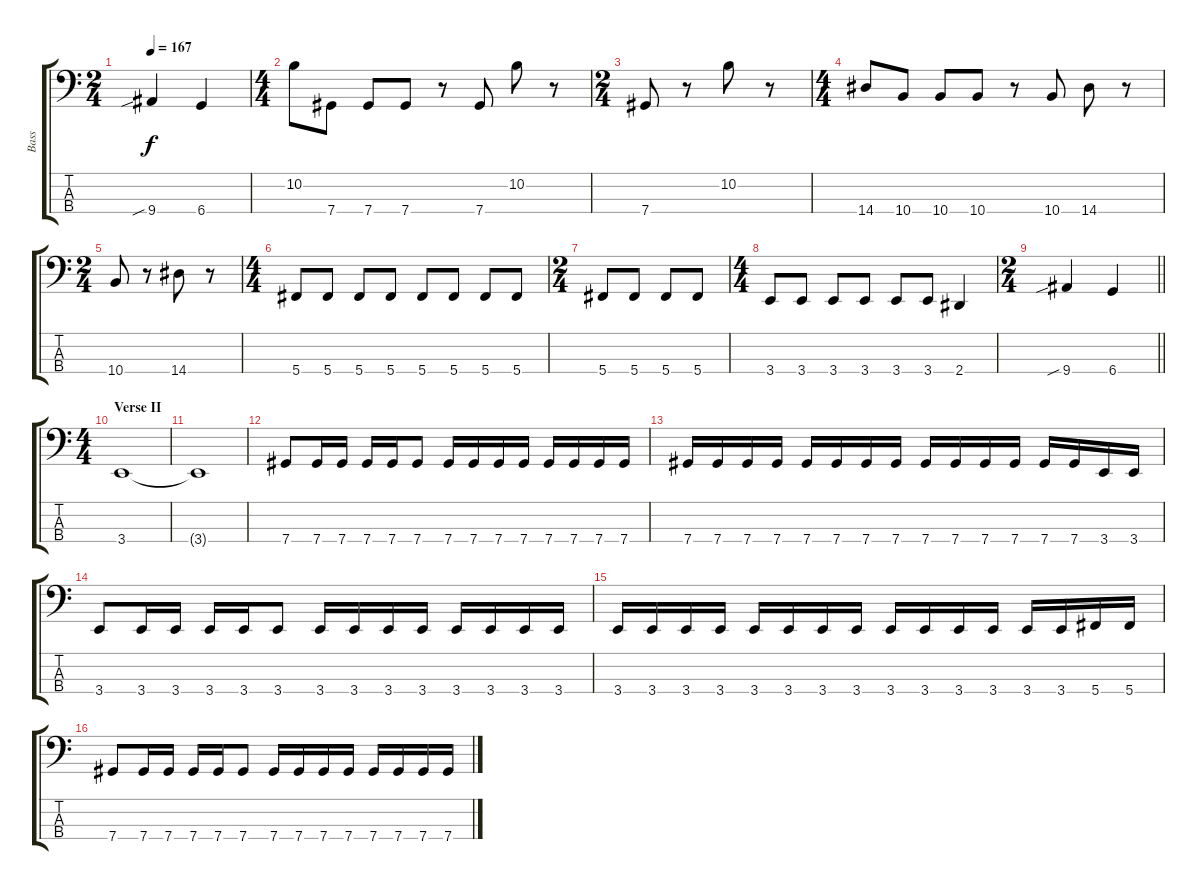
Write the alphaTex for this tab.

\track ("Bass" "Bass") {instrument electricbassfinger}
\staff {score tabs}
\tuning (Gb2 Db2 Ab1 Db1) {hide}
\ts (2 4)
\tempo 167
\clef f4
\ks c
9.4{sib}.4{dy f} 6.4.4 |
\ts (4 4)
10.2.8 7.4.8 7.4.8 7.4.8 r.8 7.4.8 10.2.8 r.8 |
\ts (2 4)
7.4.8 r.8 10.2.8 r.8 |
\ts (4 4)
14.4.8 10.4.8 10.4.8 10.4.8 r.8 10.4.8 14.4.8 r.8 |
\ts (2 4)
10.4.8 r.8 14.4.8 r.8 |
\ts (4 4)
5.4.8 5.4.8 5.4.8 5.4.8 5.4.8 5.4.8 5.4.8 5.4.8 |
\ts (2 4)
5.4.8 5.4.8 5.4.8 5.4.8 |
\ts (4 4)
3.4.8 3.4.8 3.4.8 3.4.8 3.4.8 3.4.8 2.4.4 |
\ts (2 4)
\barLineRight lightlight
9.4{sib}.4 6.4.4 |
\ts (4 4)
\section ("" "Verse II")
3.4.1 |
3.4{t}.1 |
7.4.8 7.4.16 7.4.16 7.4.16 7.4.16 7.4.8 7.4.16 7.4.16 7.4.16 7.4.16 7.4.16 7.4.16 7.4.16 7.4.16 |
7.4.16 7.4.16 7.4.16 7.4.16 7.4.16 7.4.16 7.4.16 7.4.16 7.4.16 7.4.16 7.4.16 7.4.16 7.4.16 7.4.16 3.4.16 3.4.16 |
3.4.8 3.4.16 3.4.16 3.4.16 3.4.16 3.4.8 3.4.16 3.4.16 3.4.16 3.4.16 3.4.16 3.4.16 3.4.16 3.4.16 |
3.4.16 3.4.16 3.4.16 3.4.16 3.4.16 3.4.16 3.4.16 3.4.16 3.4.16 3.4.16 3.4.16 3.4.16 3.4.16 3.4.16 5.4.16 5.4.16 |
7.4.8 7.4.16 7.4.16 7.4.16 7.4.16 7.4.8 7.4.16 7.4.16 7.4.16 7.4.16 7.4.16 7.4.16 7.4.16 7.4.16
